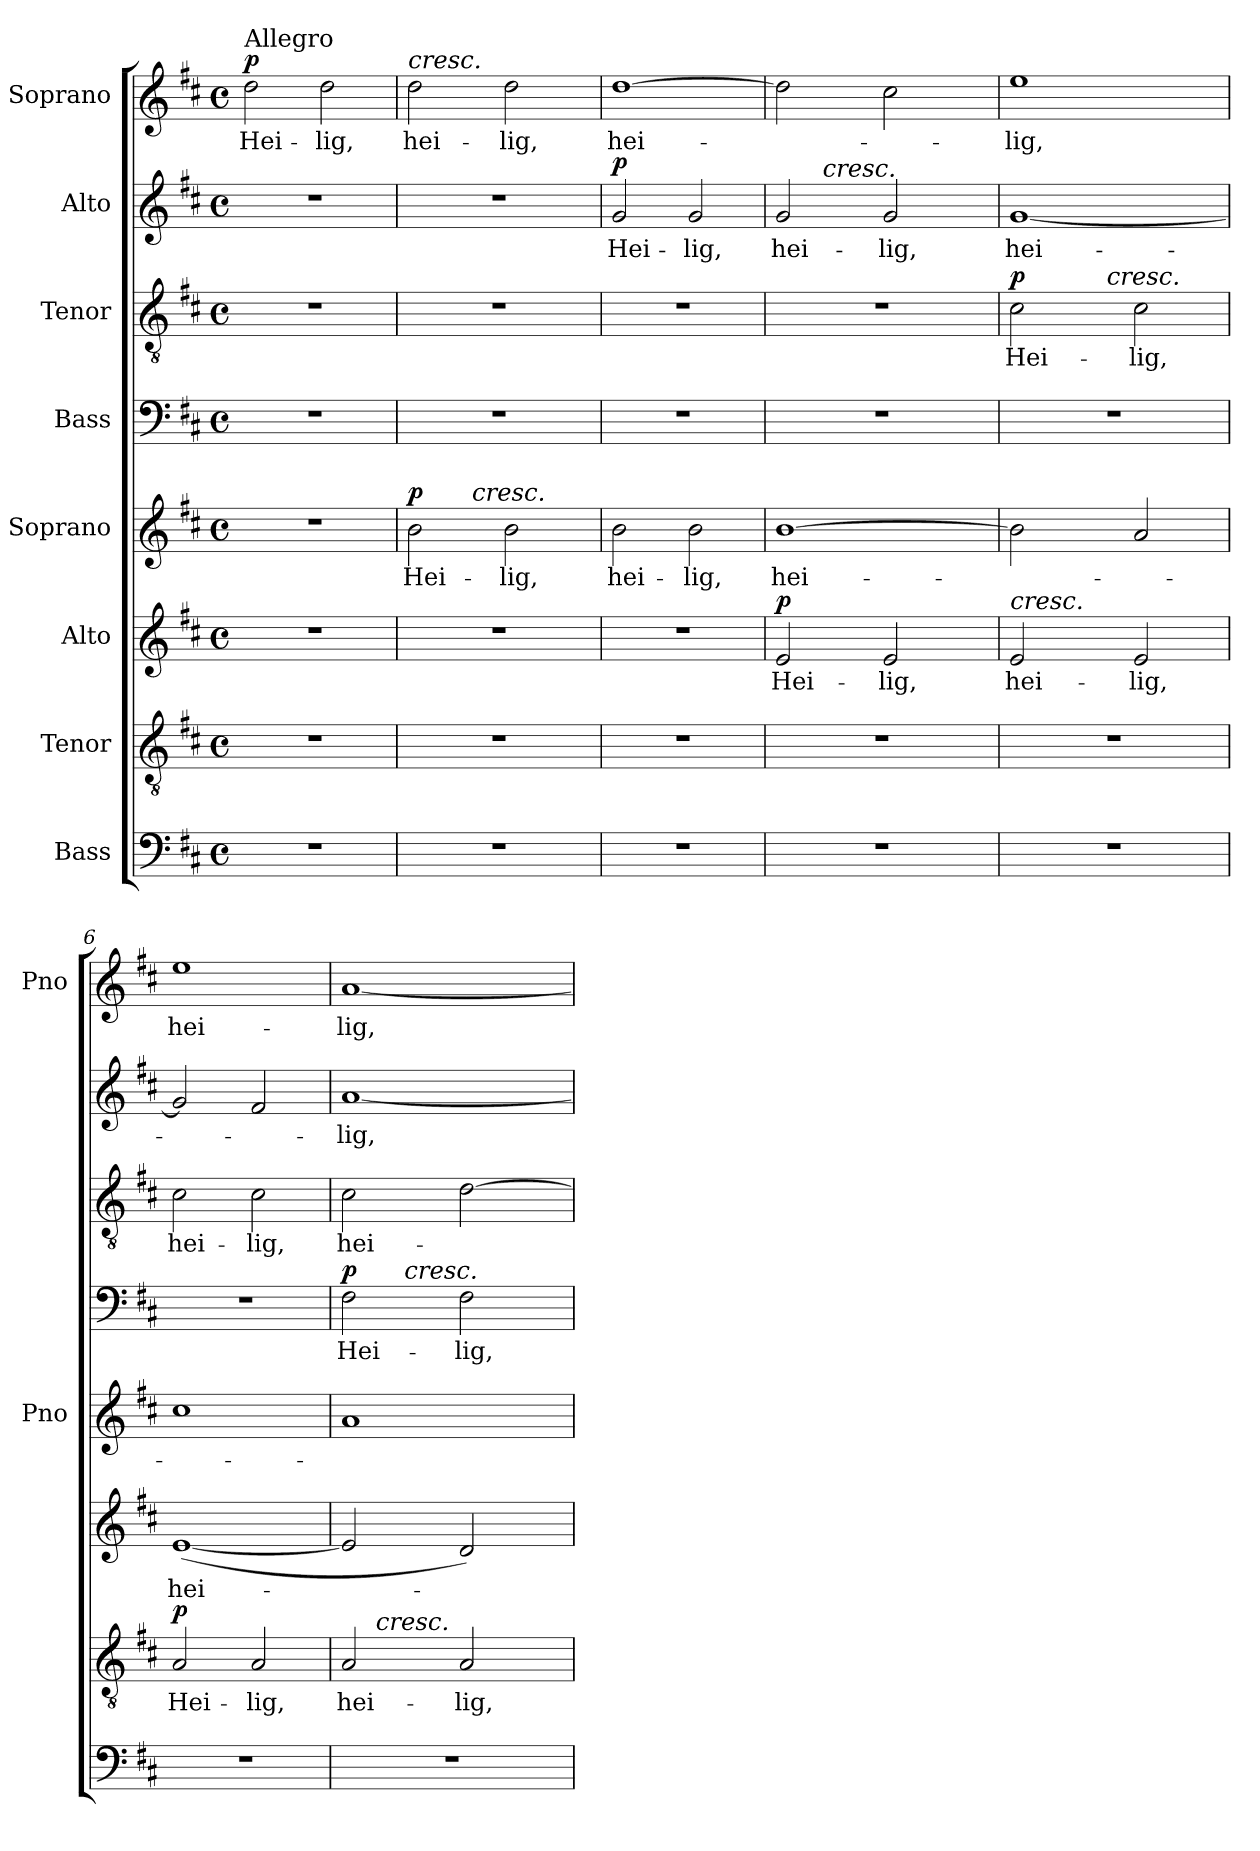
**kern	**kern	**text	**dynam	**kern	**text	**dynam	**kern	**text	**dynam	**kern	**text	**dynam	**kern	**text	**dynam	**kern	**text	**dynam	**kern	**text	**dynam
*part8	*part7	*part7	*part7	*part6	*part6	*part6	*part5	*part5	*part5	*part4	*part4	*part4	*part3	*part3	*part3	*part2	*part2	*part2	*part1	*part1	*part1
*staff8	*staff7	*staff7	*staff7	*staff6	*staff6	*staff6	*staff5	*staff5	*staff5	*staff4	*staff4	*staff4	*staff3	*staff3	*staff3	*staff2	*staff2	*staff2	*staff1	*staff1	*staff1
*I"Bass	*I"Tenor	*	*	*I"Alto	*	*	*I"Soprano	*	*	*I"Bass	*	*	*I"Tenor	*	*	*I"Alto	*	*	*I"Soprano	*	*
*	*	*	*	*	*	*	*I'Pno	*	*	*	*	*	*	*	*	*	*	*	*I'Pno	*	*
*clefF4	*clefGv2	*	*	*clefG2	*	*	*clefG2	*	*	*clefF4	*	*	*clefGv2	*	*	*clefG2	*	*	*clefG2	*	*
*k[f#c#]	*k[f#c#]	*	*	*k[f#c#]	*	*	*k[f#c#]	*	*	*k[f#c#]	*	*	*k[f#c#]	*	*	*k[f#c#]	*	*	*k[f#c#]	*	*
*D:	*D:	*	*	*D:	*	*	*D:	*	*	*D:	*	*	*D:	*	*	*D:	*	*	*D:	*	*
*M4/4	*M4/4	*	*	*M4/4	*	*	*M4/4	*	*	*M4/4	*	*	*M4/4	*	*	*M4/4	*	*	*M4/4	*	*
*met(c)	*met(c)	*	*	*met(c)	*	*	*met(c)	*	*	*met(c)	*	*	*met(c)	*	*	*met(c)	*	*	*met(c)	*	*
=1	=1	=1	=1	=1	=1	=1	=1	=1	=1	=1	=1	=1	=1	=1	=1	=1	=1	=1	=1	=1	=1
!	!	!	!	!	!	!	!	!	!	!	!	!	!	!	!	!	!	!	!LO:TX:a:t=Allegro	!	!
!	!	!	!	!	!	!	!	!	!	!	!	!	!	!	!	!	!	!	!	!	!LO:DY:a
1r	1r	.	.	1r	.	.	1r	.	.	1r	.	.	1r	.	.	1r	.	.	2dd\	Hei-	p
.	.	.	.	.	.	.	.	.	.	.	.	.	.	.	.	.	.	.	2dd\	-lig,	.
=2	=2	=2	=2	=2	=2	=2	=2	=2	=2	=2	=2	=2	=2	=2	=2	=2	=2	=2	=2	=2	=2
!	!	!	!	!	!	!	!	!	!	!	!	!	!	!	!	!	!	!	!LO:TX:a:i:t=cresc.	!	!
!	!	!	!	!	!	!	!	!	!LO:DY:a	!	!	!	!	!	!	!	!	!	!	!	!
*	*	*	*	*	*	*	*^	*	*	*	*	*	*	*	*	*	*	*	*	*	*
1r	1r	.	.	1r	.	.	2b\	4.ryy	Hei-	p	1r	.	.	1r	.	.	1r	.	.	2dd\	hei-	.
!	!	!	!	!	!	!	!	!LO:TX:a:i:t=cresc.	!	!	!	!	!	!	!	!	!	!	!	!	!	!
.	.	.	.	.	.	.	.	2ryy	.	.	.	.	.	.	.	.	.	.	.	.	.	.
.	.	.	.	.	.	.	2b\	.	-lig,	.	.	.	.	.	.	.	.	.	.	2dd\	-lig,	.
.	.	.	.	.	.	.	.	8ryy	.	.	.	.	.	.	.	.	.	.	.	.	.	.
=3	=3	=3	=3	=3	=3	=3	=3	=3	=3	=3	=3	=3	=3	=3	=3	=3	=3	=3	=3	=3	=3	=3
!	!	!	!	!	!	!	!	!	!	!	!	!	!	!	!	!	!	!	!LO:DY:a	!	!	!
*	*	*	*	*	*	*	*v	*v	*	*	*	*	*	*	*	*	*	*	*	*	*	*
1r	1r	.	.	1r	.	.	2b\	hei-	.	1r	.	.	1r	.	.	2g/	Hei-	p	[1dd	hei-	.
.	.	.	.	.	.	.	2b\	-lig,	.	.	.	.	.	.	.	2g/	-lig,	.	.	.	.
=4	=4	=4	=4	=4	=4	=4	=4	=4	=4	=4	=4	=4	=4	=4	=4	=4	=4	=4	=4	=4	=4
!	!	!	!	!	!	!LO:DY:a	!	!	!	!	!	!	!	!	!	!	!	!	!	!	!
*	*	*	*	*	*	*	*	*	*	*	*	*	*	*	*	*^	*	*	*	*	*
1r	1r	.	.	2e/	Hei-	p	[1b	hei-	.	1r	.	.	1r	.	.	2g/	8ryy	hei-	.	2dd\]	-­-	.
.	.	.	.	.	.	.	.	.	.	.	.	.	.	.	.	.	32ryy	.	.	.	.	.
!	!	!	!	!	!	!	!	!	!	!	!	!	!	!	!	!	!LO:TX:a:i:t=cresc.	!	!	!	!	!
.	.	.	.	.	.	.	.	.	.	.	.	.	.	.	.	.	2ryy	.	.	.	.	.
.	.	.	.	2e/	-lig,	.	.	.	.	.	.	.	.	.	.	2g/	.	-lig,	.	2cc#\	.	.
.	.	.	.	.	.	.	.	.	.	.	.	.	.	.	.	.	4ryy	.	.	.	.	.
.	.	.	.	.	.	.	.	.	.	.	.	.	.	.	.	.	16.ryy	.	.	.	.	.
=5	=5	=5	=5	=5	=5	=5	=5	=5	=5	=5	=5	=5	=5	=5	=5	=5	=5	=5	=5	=5	=5	=5
!	!	!	!	!LO:TX:a:i:t=cresc.	!	!	!	!	!	!	!	!	!	!	!	!	!	!	!	!	!	!
!	!	!	!	!	!	!	!	!	!	!	!	!	!	!	!LO:DY:a	!	!	!	!	!	!	!
*	*	*	*	*	*	*	*	*	*	*	*	*	*^	*	*	*v	*v	*	*	*	*	*
1r	1r	.	.	2e/	hei-	.	2b\]	-­-	.	1r	.	.	2c#\	4ryy	Hei-	p	[1g	hei-	.	1ee	-lig,	.
.	.	.	.	.	.	.	.	.	.	.	.	.	.	8ryy	.	.	.	.	.	.	.	.
.	.	.	.	.	.	.	.	.	.	.	.	.	.	32ryy	.	.	.	.	.	.	.	.
!	!	!	!	!	!	!	!	!	!	!	!	!	!	!LO:TX:a:i:t=cresc.	!	!	!	!	!	!	!	!
.	.	.	.	.	.	.	.	.	.	.	.	.	.	2ryy	.	.	.	.	.	.	.	.
.	.	.	.	2e/	-lig,	.	2a/	.	.	.	.	.	2c#\	.	-lig,	.	.	.	.	.	.	.
.	.	.	.	.	.	.	.	.	.	.	.	.	.	16.ryy	.	.	.	.	.	.	.	.
=6	=6	=6	=6	=6	=6	=6	=6	=6	=6	=6	=6	=6	=6	=6	=6	=6	=6	=6	=6	=6	=6	=6
!	!	!	!LO:DY:a	!	!	!	!	!	!	!	!	!	!	!	!	!	!	!	!	!	!	!
*	*	*	*	*	*	*	*	*	*	*	*	*	*v	*v	*	*	*	*	*	*	*	*
1r	2A/	Hei-	p	([1e	hei-	.	1cc#	-­-	.	1r	.	.	2c#\	hei-	.	2g/]	-­-	.	1ee	hei-	.
.	2A/	-lig,	.	.	.	.	.	.	.	.	.	.	2c#\	-lig,	.	2f#/	.	.	.	.	.
=7	=7	=7	=7	=7	=7	=7	=7	=7	=7	=7	=7	=7	=7	=7	=7	=7	=7	=7	=7	=7	=7
!	!	!	!	!	!	!	!	!	!	!	!	!LO:DY:a	!	!	!	!	!	!	!	!	!
*	*^	*	*	*	*	*	*	*	*	*^	*	*	*	*	*	*	*	*	*	*	*
1r	2A/	8ryy	hei-	.	2e/]	-­-	.	1a	-­-	.	2F#\	8..ryy	Hei-	p	2c#\	hei-	.	[1a	-lig,	.	[1a	-lig,	.
!	!	!LO:TX:a:i:t=cresc.	!	!	!	!	!	!	!	!	!	!	!	!	!	!	!	!	!	!	!	!	!
.	.	2..ryy	.	.	.	.	.	.	.	.	.	.	.	.	.	.	.	.	.	.	.	.	.
!	!	!	!	!	!	!	!	!	!	!	!	!LO:TX:a:i:t=cresc.	!	!	!	!	!	!	!	!	!	!	!
.	.	.	.	.	.	.	.	.	.	.	.	2ryy	.	.	.	.	.	.	.	.	.	.	.
.	2A/	.	-lig,	.	2d/)	.	.	.	.	.	2F#\	.	-lig,	.	[2d\	.	.	.	.	.	.	.	.
.	.	.	.	.	.	.	.	.	.	.	.	4ryy	.	.	.	.	.	.	.	.	.	.	.
.	.	.	.	.	.	.	.	.	.	.	.	32ryy	.	.	.	.	.	.	.	.	.	.	.
*	*v	*v	*	*	*	*	*	*	*	*	*v	*v	*	*	*	*	*	*	*	*	*	*	*
=	=	=	=	=	=	=	=	=	=	=	=	=	=	=	=	=	=	=	=	=	=
*-	*-	*-	*-	*-	*-	*-	*-	*-	*-	*-	*-	*-	*-	*-	*-	*-	*-	*-	*-	*-	*-
